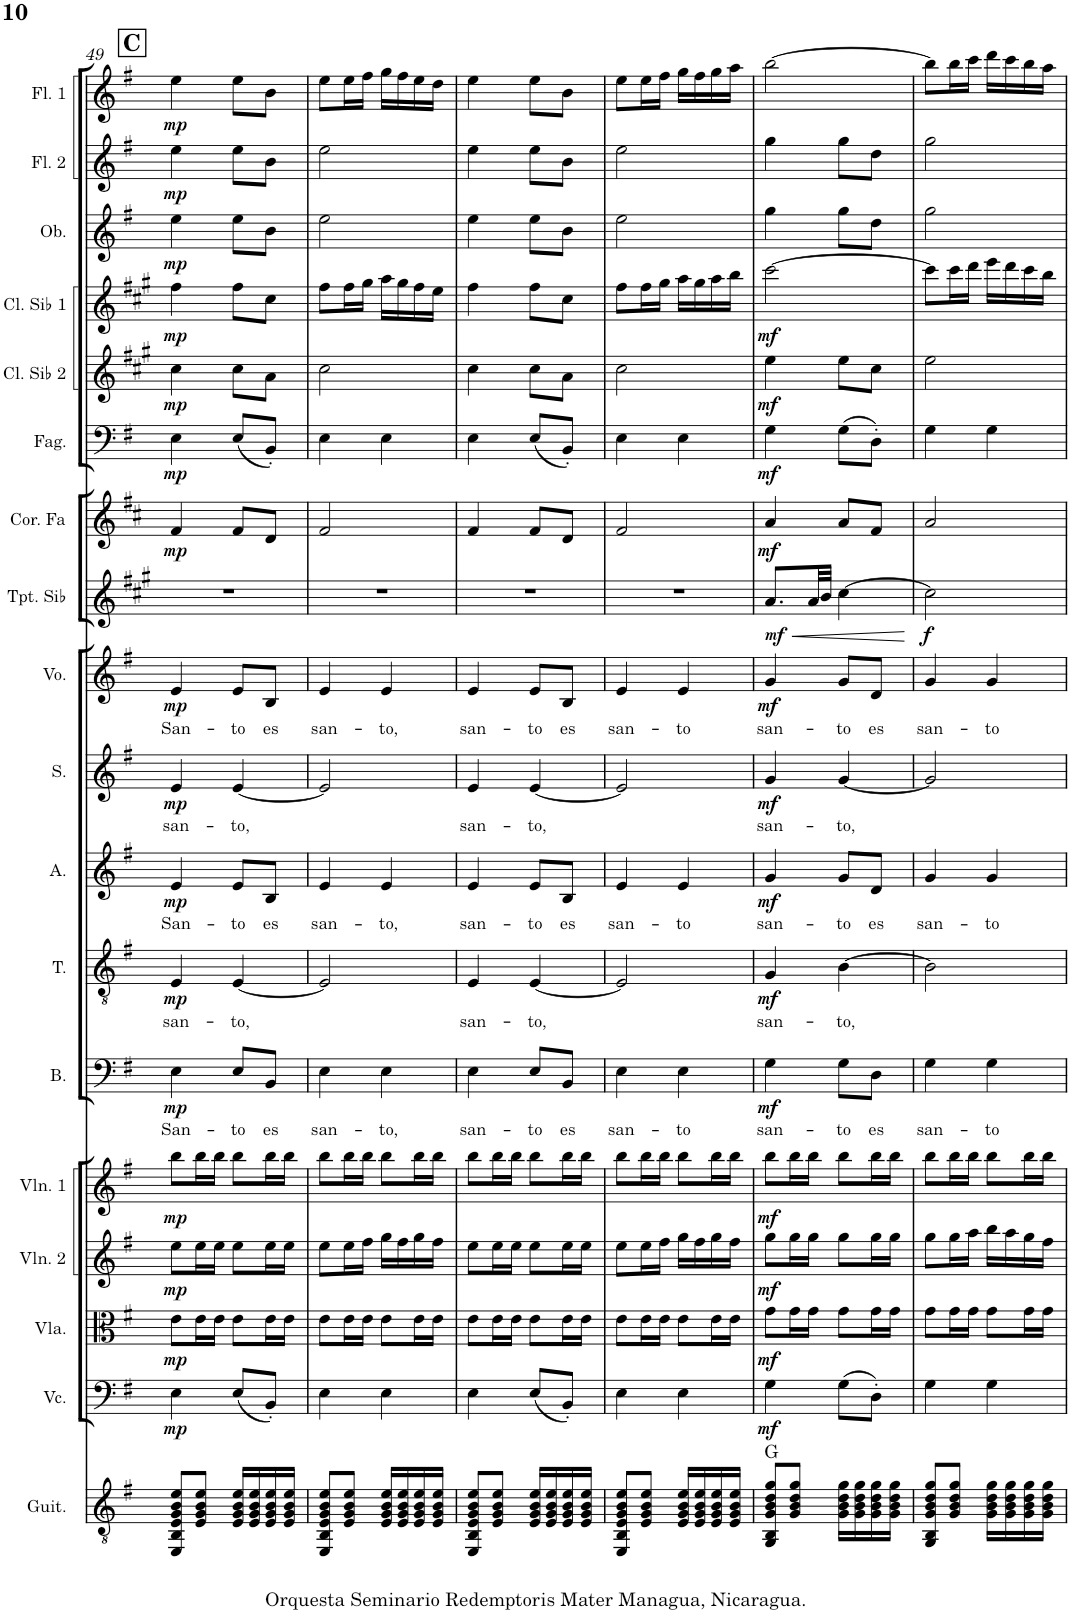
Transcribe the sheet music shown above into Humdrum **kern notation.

**kern	**harte	**kern	**dynam	**kern	**dynam	**kern	**dynam	**kern	**dynam	**kern	**text	**dynam	**kern	**text	**dynam	**kern	**text	**dynam	**kern	**text	**dynam	**kern	**text	**dynam	**kern	**dynam	**kern	**dynam	**kern	**dynam	**kern	**dynam	**kern	**dynam	**kern	**dynam	**kern	**dynam	**kern	**dynam
*part18	*part18	*part17	*part17	*part16	*part16	*part15	*part15	*part14	*part14	*part13	*part13	*part13	*part12	*part12	*part12	*part11	*part11	*part11	*part10	*part10	*part10	*part9	*part9	*part9	*part8	*part8	*part7	*part7	*part6	*part6	*part5	*part5	*part4	*part4	*part3	*part3	*part2	*part2	*part1	*part1
*staff18	*	*staff17	*staff17	*staff16	*staff16	*staff15	*staff15	*staff14	*staff14	*staff13	*staff13	*staff13	*staff12	*staff12	*staff12	*staff11	*staff11	*staff11	*staff10	*staff10	*staff10	*staff9	*staff9	*staff9	*staff8	*staff8	*staff7	*staff7	*staff6	*staff6	*staff5	*staff5	*staff4	*staff4	*staff3	*staff3	*staff2	*staff2	*staff1	*staff1
*I"Guitarra clásica	*	*I"Violonchelo	*	*I"Viola	*	*I"Violín 2	*	*I"Violín 1	*	*I"Bajo	*	*	*I"Tenor	*	*	*I"Alto	*	*	*I"Soprano	*	*	*I"Voz	*	*	*I"Trompeta en Sib	*	*I"Corno en Fa	*	*I"Fagot	*	*I"Clarinete en Sib 2	*	*I"Clarinete en Sib 1	*	*I"Oboe	*	*I"Flauta 2	*	*I"Flauta 1	*
*I'Guit.	*	*I'Vc.	*	*I'Vla.	*	*I'Vln. 2	*	*I'Vln. 1	*	*I'B.	*	*	*I'T.	*	*	*I'A.	*	*	*I'S.	*	*	*I'Vo.	*	*	*I'Tpt. Sib	*	*I'Cor. Fa	*	*I'Fag.	*	*I'Cl. Sib 2	*	*I'Cl. Sib 1	*	*I'Ob.	*	*I'Fl. 2	*	*I'Fl. 1	*
!!LO:PB:g=z
*clefGv2	*	*clefF4	*	*clefC3	*	*clefG2	*	*clefG2	*	*clefF4	*	*	*clefGv2	*	*	*clefG2	*	*	*clefG2	*	*	*clefG2	*	*	*clefG2	*	*clefG2	*	*clefF4	*	*clefG2	*	*clefG2	*	*clefG2	*	*clefG2	*	*clefG2	*
*	*	*	*	*	*	*	*	*	*	*	*	*	*	*	*	*	*	*	*	*	*	*	*	*	*Trd1c2	*	*Trd4c7	*	*	*	*Trd1c2	*	*Trd1c2	*	*	*	*	*	*	*
*k[f#]	*	*k[f#]	*	*k[f#]	*	*k[f#]	*	*k[f#]	*	*k[f#]	*	*	*k[f#]	*	*	*k[f#]	*	*	*k[f#]	*	*	*k[f#]	*	*	*k[f#c#g#]	*	*k[f#c#]	*	*k[f#]	*	*k[f#c#g#]	*	*k[f#c#g#]	*	*k[f#]	*	*k[f#]	*	*k[f#]	*
*M2/4	*	*M2/4	*	*M2/4	*	*M2/4	*	*M2/4	*	*M2/4	*	*	*M2/4	*	*	*M2/4	*	*	*M2/4	*	*	*M2/4	*	*	*M2/4	*	*M2/4	*	*M2/4	*	*M2/4	*	*M2/4	*	*M2/4	*	*M2/4	*	*M2/4	*
!!LO:REH:place=s1:a:B:cj:fs=14:t=C
=49	=49	=49	=49	=49	=49	=49	=49	=49	=49	=49	=49	=49	=49	=49	=49	=49	=49	=49	=49	=49	=49	=49	=49	=49	=49	=49	=49	=49	=49	=49	=49	=49	=49	=49	=49	=49	=49	=49	=49	=49
!	!	!	!LO:DY:b	!	!LO:DY:b	!	!LO:DY:b	!	!LO:DY:b	!	!LO:LY:b	!LO:DY:b	!	!LO:LY:b	!LO:DY:b	!	!LO:LY:b	!LO:DY:b	!	!LO:LY:b	!LO:DY:b	!	!LO:LY:b	!LO:DY:b	!	!	!	!LO:DY:b	!	!LO:DY:b	!	!LO:DY:b	!	!LO:DY:b	!	!LO:DY:b	!	!LO:DY:b	!	!LO:DY:b
8EE/ 8BB/ 8E/ 8G/ 8B/ 8e/L	.	4E\	mp	8e\L	mp	8ee\L	mp	8bb\L	mp	4E\	San-	mp	4E/	san-	mp	4e/	San-	mp	4e/	san-	mp	4e/	San-	mp	2r	.	4f#/	mp	4E\	mp	4cc#\	mp	4ff#\	mp	4ee\	mp	4ee\	mp	4ee\	mp
8E/ 8G/ 8B/ 8e/J	.	.	.	16e\L	.	16ee\L	.	16bb\L	.	.	.	.	.	.	.	.	.	.	.	.	.	.	.	.	.	.	.	.	.	.	.	.	.	.	.	.	.	.	.	.
.	.	.	.	16e\JJ	.	16ee\JJ	.	16bb\JJ	.	.	.	.	.	.	.	.	.	.	.	.	.	.	.	.	.	.	.	.	.	.	.	.	.	.	.	.	.	.	.	.
!	!	!	!	!	!	!	!	!	!	!	!LO:LY:b	!	!	!LO:LY:b	!	!	!LO:LY:b	!	!	!LO:LY:b	!	!	!LO:LY:b	!	!	!	!	!	!	!	!	!	!	!	!	!	!	!	!	!
16E/ 16G/ 16B/ 16e/LL	.	(8E/L	.	8e\L	.	8ee\L	.	8bb\L	.	8E/L	-to	.	[4E/	-to,	.	8e/L	-to	.	[4e/	-to,	.	8e/L	-to	.	.	.	8f#/L	.	(8E/L	.	8cc#\L	.	8ff#\L	.	8ee\L	.	8ee\L	.	8ee\L	.
16E/ 16G/ 16B/ 16e/	.	.	.	.	.	.	.	.	.	.	.	.	.	.	.	.	.	.	.	.	.	.	.	.	.	.	.	.	.	.	.	.	.	.	.	.	.	.	.	.
!	!	!	!	!	!	!	!	!	!	!	!LO:LY:b	!	!	!	!	!	!LO:LY:b	!	!	!	!	!	!LO:LY:b	!	!	!	!	!	!	!	!	!	!	!	!	!	!	!	!	!
16E/ 16G/ 16B/ 16e/	.	8BB'/J)	.	16e\L	.	16ee\L	.	16bb\L	.	8BB/J	es	.	.	.	.	8B/J	es	.	.	.	.	8B/J	es	.	.	.	8d/J	.	8BB'/J)	.	8a\J	.	8cc#\J	.	8b\J	.	8b\J	.	8b\J	.
16E/ 16G/ 16B/ 16e/JJ	.	.	.	16e\JJ	.	16ee\JJ	.	16bb\JJ	.	.	.	.	.	.	.	.	.	.	.	.	.	.	.	.	.	.	.	.	.	.	.	.	.	.	.	.	.	.	.	.
=50	=50	=50	=50	=50	=50	=50	=50	=50	=50	=50	=50	=50	=50	=50	=50	=50	=50	=50	=50	=50	=50	=50	=50	=50	=50	=50	=50	=50	=50	=50	=50	=50	=50	=50	=50	=50	=50	=50	=50	=50
!	!	!	!	!	!	!	!	!	!	!	!LO:LY:b	!	!	!	!	!	!LO:LY:b	!	!	!	!	!	!LO:LY:b	!	!	!	!	!	!	!	!	!	!	!	!	!	!	!	!	!
8EE/ 8BB/ 8E/ 8G/ 8B/ 8e/L	.	4E\	.	8e\L	.	8ee\L	.	8bb\L	.	4E\	san-	.	2E/]	.	.	4e/	san-	.	2e/]	.	.	4e/	san-	.	2r	.	2f#/	.	4E\	.	2cc#\	.	8ff#\L	.	2ee\	.	2ee\	.	8ee\L	.
8E/ 8G/ 8B/ 8e/J	.	.	.	16e\L	.	16ee\L	.	16bb\L	.	.	.	.	.	.	.	.	.	.	.	.	.	.	.	.	.	.	.	.	.	.	.	.	16ff#\L	.	.	.	.	.	16ee\L	.
.	.	.	.	16e\JJ	.	16ff#\JJ	.	16bb\JJ	.	.	.	.	.	.	.	.	.	.	.	.	.	.	.	.	.	.	.	.	.	.	.	.	16gg#\JJ	.	.	.	.	.	16ff#\JJ	.
!	!	!	!	!	!	!	!	!	!	!	!LO:LY:b	!	!	!	!	!	!LO:LY:b	!	!	!	!	!	!LO:LY:b	!	!	!	!	!	!	!	!	!	!	!	!	!	!	!	!	!
16E/ 16G/ 16B/ 16e/LL	.	4E\	.	8e\L	.	16gg\LL	.	8bb\L	.	4E\	-to,	.	.	.	.	4e/	-to,	.	.	.	.	4e/	-to,	.	.	.	.	.	4E\	.	.	.	16aa\LL	.	.	.	.	.	16gg\LL	.
16E/ 16G/ 16B/ 16e/	.	.	.	.	.	16ff#\	.	.	.	.	.	.	.	.	.	.	.	.	.	.	.	.	.	.	.	.	.	.	.	.	.	.	16gg#\	.	.	.	.	.	16ff#\	.
16E/ 16G/ 16B/ 16e/	.	.	.	16e\L	.	16gg\	.	16bb\L	.	.	.	.	.	.	.	.	.	.	.	.	.	.	.	.	.	.	.	.	.	.	.	.	16ff#\	.	.	.	.	.	16ee\	.
16E/ 16G/ 16B/ 16e/JJ	.	.	.	16e\JJ	.	16ff#\JJ	.	16bb\JJ	.	.	.	.	.	.	.	.	.	.	.	.	.	.	.	.	.	.	.	.	.	.	.	.	16ee\JJ	.	.	.	.	.	16dd\JJ	.
=51	=51	=51	=51	=51	=51	=51	=51	=51	=51	=51	=51	=51	=51	=51	=51	=51	=51	=51	=51	=51	=51	=51	=51	=51	=51	=51	=51	=51	=51	=51	=51	=51	=51	=51	=51	=51	=51	=51	=51	=51
!	!	!	!	!	!	!	!	!	!	!	!LO:LY:b	!	!	!LO:LY:b	!	!	!LO:LY:b	!	!	!LO:LY:b	!	!	!LO:LY:b	!	!	!	!	!	!	!	!	!	!	!	!	!	!	!	!	!
8EE/ 8BB/ 8E/ 8G/ 8B/ 8e/L	.	4E\	.	8e\L	.	8ee\L	.	8bb\L	.	4E\	san-	.	4E/	san-	.	4e/	san-	.	4e/	san-	.	4e/	san-	.	2r	.	4f#/	.	4E\	.	4cc#\	.	4ff#\	.	4ee\	.	4ee\	.	4ee\	.
8E/ 8G/ 8B/ 8e/J	.	.	.	16e\L	.	16ee\L	.	16bb\L	.	.	.	.	.	.	.	.	.	.	.	.	.	.	.	.	.	.	.	.	.	.	.	.	.	.	.	.	.	.	.	.
.	.	.	.	16e\JJ	.	16ee\JJ	.	16bb\JJ	.	.	.	.	.	.	.	.	.	.	.	.	.	.	.	.	.	.	.	.	.	.	.	.	.	.	.	.	.	.	.	.
!	!	!	!	!	!	!	!	!	!	!	!LO:LY:b	!	!	!LO:LY:b	!	!	!LO:LY:b	!	!	!LO:LY:b	!	!	!LO:LY:b	!	!	!	!	!	!	!	!	!	!	!	!	!	!	!	!	!
16E/ 16G/ 16B/ 16e/LL	.	(8E/L	.	8e\L	.	8ee\L	.	8bb\L	.	8E/L	-to	.	[4E/	-to,	.	8e/L	-to	.	[4e/	-to,	.	8e/L	-to	.	.	.	8f#/L	.	(8E/L	.	8cc#\L	.	8ff#\L	.	8ee\L	.	8ee\L	.	8ee\L	.
16E/ 16G/ 16B/ 16e/	.	.	.	.	.	.	.	.	.	.	.	.	.	.	.	.	.	.	.	.	.	.	.	.	.	.	.	.	.	.	.	.	.	.	.	.	.	.	.	.
!	!	!	!	!	!	!	!	!	!	!	!LO:LY:b	!	!	!	!	!	!LO:LY:b	!	!	!	!	!	!LO:LY:b	!	!	!	!	!	!	!	!	!	!	!	!	!	!	!	!	!
16E/ 16G/ 16B/ 16e/	.	8BB'/J)	.	16e\L	.	16ee\L	.	16bb\L	.	8BB/J	es	.	.	.	.	8B/J	es	.	.	.	.	8B/J	es	.	.	.	8d/J	.	8BB'/J)	.	8a\J	.	8cc#\J	.	8b\J	.	8b\J	.	8b\J	.
16E/ 16G/ 16B/ 16e/JJ	.	.	.	16e\JJ	.	16ee\JJ	.	16bb\JJ	.	.	.	.	.	.	.	.	.	.	.	.	.	.	.	.	.	.	.	.	.	.	.	.	.	.	.	.	.	.	.	.
=52	=52	=52	=52	=52	=52	=52	=52	=52	=52	=52	=52	=52	=52	=52	=52	=52	=52	=52	=52	=52	=52	=52	=52	=52	=52	=52	=52	=52	=52	=52	=52	=52	=52	=52	=52	=52	=52	=52	=52	=52
!	!	!	!	!	!	!	!	!	!	!	!LO:LY:b	!	!	!	!	!	!LO:LY:b	!	!	!	!	!	!LO:LY:b	!	!	!	!	!	!	!	!	!	!	!	!	!	!	!	!	!
8EE/ 8BB/ 8E/ 8G/ 8B/ 8e/L	.	4E\	.	8e\L	.	8ee\L	.	8bb\L	.	4E\	san-	.	2E/]	.	.	4e/	san-	.	2e/]	.	.	4e/	san-	.	2r	.	2f#/	.	4E\	.	2cc#\	.	8ff#\L	.	2ee\	.	2ee\	.	8ee\L	.
8E/ 8G/ 8B/ 8e/J	.	.	.	16e\L	.	16ee\L	.	16bb\L	.	.	.	.	.	.	.	.	.	.	.	.	.	.	.	.	.	.	.	.	.	.	.	.	16ff#\L	.	.	.	.	.	16ee\L	.
.	.	.	.	16e\JJ	.	16ff#\JJ	.	16bb\JJ	.	.	.	.	.	.	.	.	.	.	.	.	.	.	.	.	.	.	.	.	.	.	.	.	16gg#\JJ	.	.	.	.	.	16ff#\JJ	.
!	!	!	!	!	!	!	!	!	!	!	!LO:LY:b	!	!	!	!	!	!LO:LY:b	!	!	!	!	!	!LO:LY:b	!	!	!	!	!	!	!	!	!	!	!	!	!	!	!	!	!
16E/ 16G/ 16B/ 16e/LL	.	4E\	.	8e\L	.	16gg\LL	.	8bb\L	.	4E\	-to	.	.	.	.	4e/	-to	.	.	.	.	4e/	-to	.	.	.	.	.	4E\	.	.	.	16aa\LL	.	.	.	.	.	16gg\LL	.
16E/ 16G/ 16B/ 16e/	.	.	.	.	.	16ff#\	.	.	.	.	.	.	.	.	.	.	.	.	.	.	.	.	.	.	.	.	.	.	.	.	.	.	16gg#\	.	.	.	.	.	16ff#\	.
16E/ 16G/ 16B/ 16e/	.	.	.	16e\L	.	16gg\	.	16bb\L	.	.	.	.	.	.	.	.	.	.	.	.	.	.	.	.	.	.	.	.	.	.	.	.	16aa\	.	.	.	.	.	16gg\	.
16E/ 16G/ 16B/ 16e/JJ	.	.	.	16e\JJ	.	16ff#\JJ	.	16bb\JJ	.	.	.	.	.	.	.	.	.	.	.	.	.	.	.	.	.	.	.	.	.	.	.	.	16bb\JJ	.	.	.	.	.	16aa\JJ	.
=53	=53	=53	=53	=53	=53	=53	=53	=53	=53	=53	=53	=53	=53	=53	=53	=53	=53	=53	=53	=53	=53	=53	=53	=53	=53	=53	=53	=53	=53	=53	=53	=53	=53	=53	=53	=53	=53	=53	=53	=53
!	!	!	!LO:DY:b	!	!LO:DY:b	!	!LO:DY:b	!	!LO:DY:b	!	!LO:LY:b	!LO:DY:b	!	!LO:LY:b	!LO:DY:b	!	!LO:LY:b	!LO:DY:b	!	!LO:LY:b	!LO:DY:b	!	!LO:LY:b	!LO:DY:b	!	!LO:HP:b	!	!	!	!	!	!	!	!	!	!	!	!	!	!
!	!	!	!	!	!	!	!	!	!	!	!	!	!	!	!	!	!	!	!	!	!	!	!	!	!	!LO:DY:n=1:b	!	!LO:DY:b	!	!LO:DY:b	!	!LO:DY:b	!	!LO:DY:b	!	!	!	!	!	!
8GG/ 8BB/ 8G/ 8B/ 8d/ 8g/L	G:maj	4G\	mf	8g\L	mf	8gg\L	mf	8bb\L	mf	4G\	san-	mf	4G/	san-	mf	4g/	san-	mf	4g/	san-	mf	4g/	san-	mf	8.a/L	< mf	4a/	mf	4G\	mf	4ee\	mf	[2ccc#\	mf	4gg\	.	4gg\	.	[2bb\	.
8G/ 8B/ 8d/ 8g/J	.	.	.	16g\L	.	16gg\L	.	16bb\L	.	.	.	.	.	.	.	.	.	.	.	.	.	.	.	.	.	.	.	.	.	.	.	.	.	.	.	.	.	.	.	.
.	.	.	.	16g\JJ	.	16gg\JJ	.	16bb\JJ	.	.	.	.	.	.	.	.	.	.	.	.	.	.	.	.	32a/LL	.	.	.	.	.	.	.	.	.	.	.	.	.	.	.
.	.	.	.	.	.	.	.	.	.	.	.	.	.	.	.	.	.	.	.	.	.	.	.	.	32b/JJJ	.	.	.	.	.	.	.	.	.	.	.	.	.	.	.
!	!	!	!	!	!	!	!	!	!	!	!LO:LY:b	!	!	!LO:LY:b	!	!	!LO:LY:b	!	!	!LO:LY:b	!	!	!LO:LY:b	!	!	!	!	!	!	!	!	!	!	!	!	!	!	!	!	!
16G\ 16B\ 16d\ 16g\LL	.	(8G\L	.	8g\L	.	8gg\L	.	8bb\L	.	8G\L	-to	.	[4B\	-to,	.	8g/L	-to	.	[4g/	-to,	.	8g/L	-to	.	[4cc#\	.	8a/L	.	(8G\L	.	8ee\L	.	.	.	8gg\L	.	8gg\L	.	.	.
16G\ 16B\ 16d\ 16g\	.	.	.	.	.	.	.	.	.	.	.	.	.	.	.	.	.	.	.	.	.	.	.	.	.	.	.	.	.	.	.	.	.	.	.	.	.	.	.	.
!	!	!	!	!	!	!	!	!	!	!	!LO:LY:b	!	!	!	!	!	!LO:LY:b	!	!	!	!	!	!LO:LY:b	!	!	!	!	!	!	!	!	!	!	!	!	!	!	!	!	!
16G\ 16B\ 16d\ 16g\	.	8D'\J)	.	16g\L	.	16gg\L	.	16bb\L	.	8D\J	es	.	.	.	.	8d/J	es	.	.	.	.	8d/J	es	.	.	.	8f#/J	.	8D'\J)	.	8cc#\J	.	.	.	8dd\J	.	8dd\J	.	.	.
16G\ 16B\ 16d\ 16g\JJ	.	.	.	16g\JJ	.	16gg\JJ	.	16bb\JJ	.	.	.	.	.	.	.	.	.	.	.	.	.	.	.	.	.	.	.	.	.	.	.	.	.	.	.	.	.	.	.	.
.	.	.	.	.	.	.	.	.	.	.	.	.	.	.	.	.	.	.	.	.	.	.	.	.	.	[	.	.	.	.	.	.	.	.	.	.	.	.	.	.
=54	=54	=54	=54	=54	=54	=54	=54	=54	=54	=54	=54	=54	=54	=54	=54	=54	=54	=54	=54	=54	=54	=54	=54	=54	=54	=54	=54	=54	=54	=54	=54	=54	=54	=54	=54	=54	=54	=54	=54	=54
!	!	!	!	!	!	!	!	!	!	!	!LO:LY:b	!	!	!	!	!	!LO:LY:b	!	!	!	!	!	!LO:LY:b	!	!	!LO:DY:b	!	!	!	!	!	!	!	!	!	!	!	!	!	!
8GG/ 8BB/ 8G/ 8B/ 8d/ 8g/L	.	4G\	.	8g\L	.	8gg\L	.	8bb\L	.	4G\	san-	.	2B\]	.	.	4g/	san-	.	2g/]	.	.	4g/	san-	.	2cc#\]	f	2a/	.	4G\	.	2ee\	.	8ccc#\L]	.	2gg\	.	2gg\	.	8bb\L]	.
8G/ 8B/ 8d/ 8g/J	.	.	.	16g\L	.	16gg\L	.	16bb\L	.	.	.	.	.	.	.	.	.	.	.	.	.	.	.	.	.	.	.	.	.	.	.	.	16ccc#\L	.	.	.	.	.	16bb\L	.
.	.	.	.	16g\JJ	.	16aa\JJ	.	16bb\JJ	.	.	.	.	.	.	.	.	.	.	.	.	.	.	.	.	.	.	.	.	.	.	.	.	16ddd\JJ	.	.	.	.	.	16ccc\JJ	.
!	!	!	!	!	!	!	!	!	!	!	!LO:LY:b	!	!	!	!	!	!LO:LY:b	!	!	!	!	!	!LO:LY:b	!	!	!	!	!	!	!	!	!	!	!	!	!	!	!	!	!
16G\ 16B\ 16d\ 16g\LL	.	4G\	.	8g\L	.	16bb\LL	.	8bb\L	.	4G\	-to	.	.	.	.	4g/	-to	.	.	.	.	4g/	-to	.	.	.	.	.	4G\	.	.	.	16eee\LL	.	.	.	.	.	16ddd\LL	.
16G\ 16B\ 16d\ 16g\	.	.	.	.	.	16aa\	.	.	.	.	.	.	.	.	.	.	.	.	.	.	.	.	.	.	.	.	.	.	.	.	.	.	16ddd\	.	.	.	.	.	16ccc\	.
16G\ 16B\ 16d\ 16g\	.	.	.	16g\L	.	16gg\	.	16bb\L	.	.	.	.	.	.	.	.	.	.	.	.	.	.	.	.	.	.	.	.	.	.	.	.	16ccc#\	.	.	.	.	.	16bb\	.
16G\ 16B\ 16d\ 16g\JJ	.	.	.	16g\JJ	.	16ff#\JJ	.	16bb\JJ	.	.	.	.	.	.	.	.	.	.	.	.	.	.	.	.	.	.	.	.	.	.	.	.	16bb\JJ	.	.	.	.	.	16aa\JJ	.
=	=	=	=	=	=	=	=	=	=	=	=	=	=	=	=	=	=	=	=	=	=	=	=	=	=	=	=	=	=	=	=	=	=	=	=	=	=	=	=	=
*-	*-	*-	*-	*-	*-	*-	*-	*-	*-	*-	*-	*-	*-	*-	*-	*-	*-	*-	*-	*-	*-	*-	*-	*-	*-	*-	*-	*-	*-	*-	*-	*-	*-	*-	*-	*-	*-	*-	*-	*-
